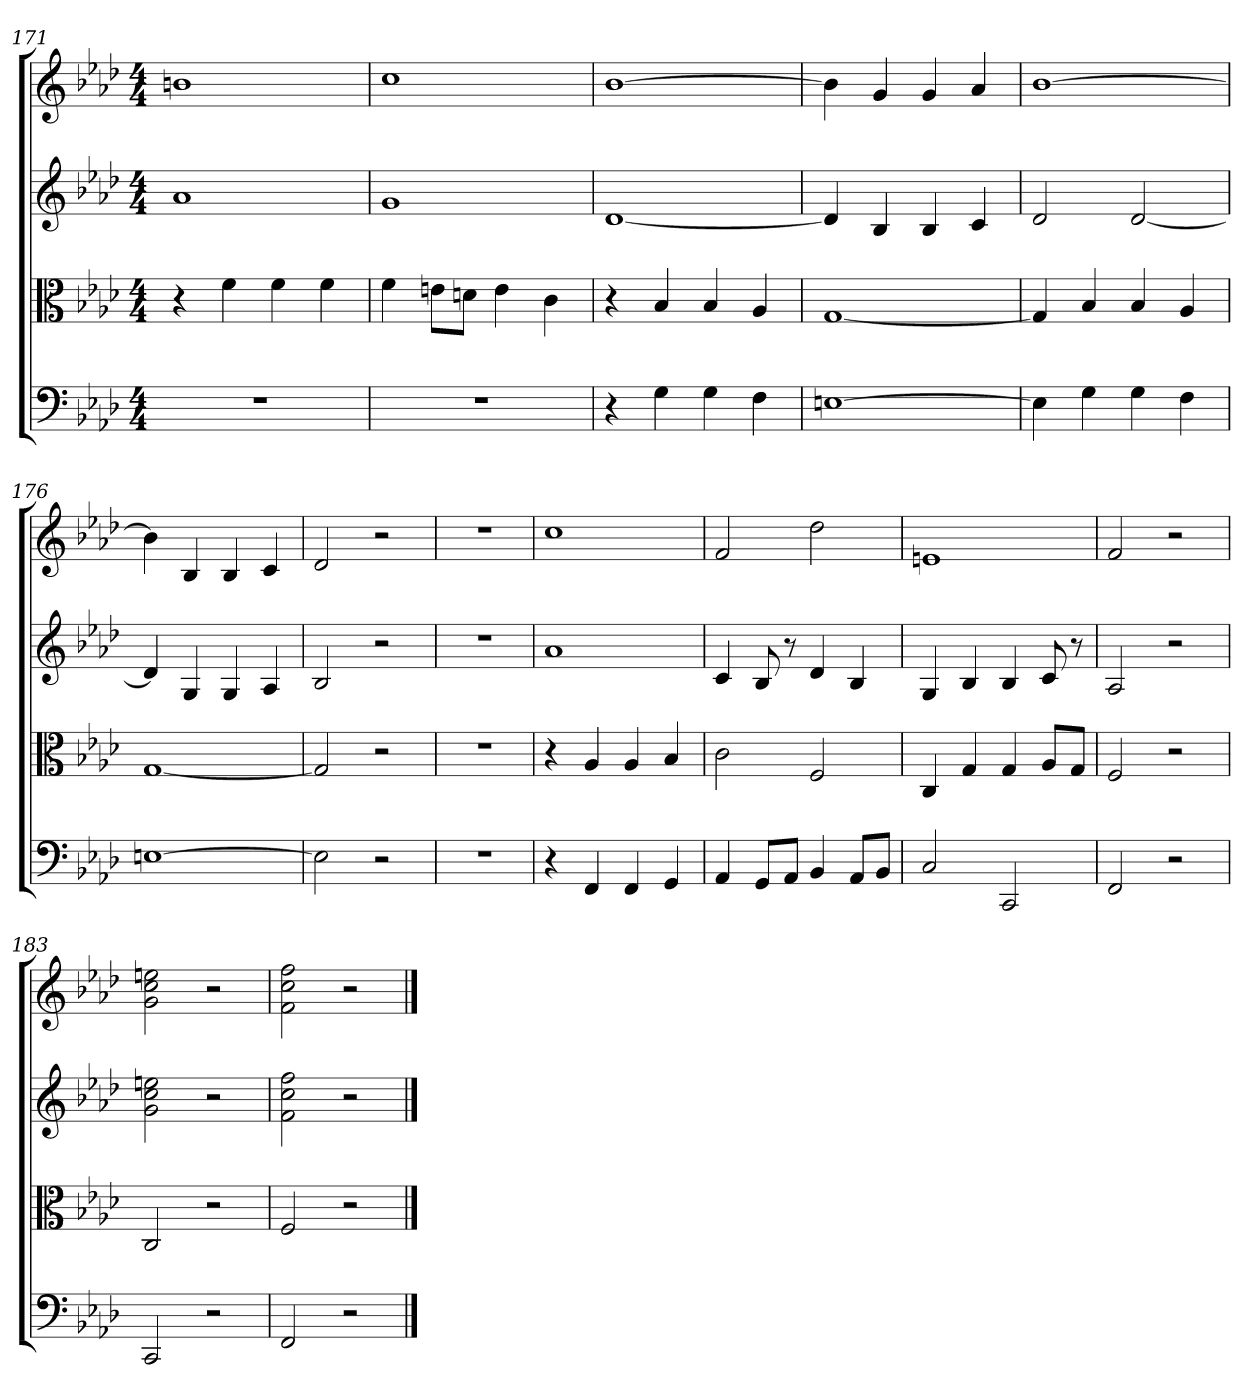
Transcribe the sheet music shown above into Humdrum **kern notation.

**kern	**kern	**kern	**kern
*part4	*part3	*part2	*part1
*staff4	*staff3	*staff2	*staff1
*clefF4	*clefC3	*clefG2	*clefG2
*k[b-e-a-d-]	*k[b-e-a-d-]	*k[b-e-a-d-]	*k[b-e-a-d-]
*f:	*f:	*f:	*f:
*M4/4	*M4/4	*M4/4	*M4/4
=171	=171	=171	=171
1r	4r	1a-	1bn
.	4f	.	.
.	4f	.	.
.	4f	.	.
=172	=172	=172	=172
1r	4f	1g	1cc
.	8en\L	.	.
.	8dn\J	.	.
.	4e	.	.
.	4c	.	.
=173	=173	=173	=173
4r	4r	[1d-	[1b-
4G	4B-	.	.
4G	4B-	.	.
4F	4A-	.	.
=174	=174	=174	=174
[1En	[1G	4d-]	4b-]
.	.	4B-	4g
.	.	4B-	4g
.	.	4c	4a-
=175	=175	=175	=175
4E]	4G]	2d-	[1b-
4G	4B-	.	.
4G	4B-	[2d-	.
4F	4A-	.	.
=176	=176	=176	=176
[1En	[1G	4d-]	4b-]
.	.	4G	4B-
.	.	4G	4B-
.	.	4A-	4c
=177	=177	=177	=177
2E]	2G]	2B-	2d-
2r	2r	2r	2r
=178	=178	=178	=178
1r	1r	1r	1r
=179	=179	=179	=179
4r	4r	1a-	1cc
4FF	4A-	.	.
4FF	4A-	.	.
4GG	4B-	.	.
=180	=180	=180	=180
4AA-	2c	4c	2f
8GG/L	.	8B-	.
8AA-/J	.	8r	.
4BB-	2F	4d-	2dd-
8AA-/L	.	4B-	.
8BB-/J	.	.	.
=181	=181	=181	=181
2C	4C	4G	1en
.	4G	4B-	.
2CC	4G	4B-	.
.	8A-/L	8c	.
.	8G/J	8r	.
=182	=182	=182	=182
2FF	2F	2A-	2f
2r	2r	2r	2r
=183	=183	=183	=183
2CC	2C	2g 2cc 2een	2g 2cc 2een
2r	2r	2r	2r
=184	=184	=184	=184
2FF	2F	2f 2cc 2ff	2f 2cc 2ff
2r	2r	2r	2r
==	==	==	==
*-	*-	*-	*-
